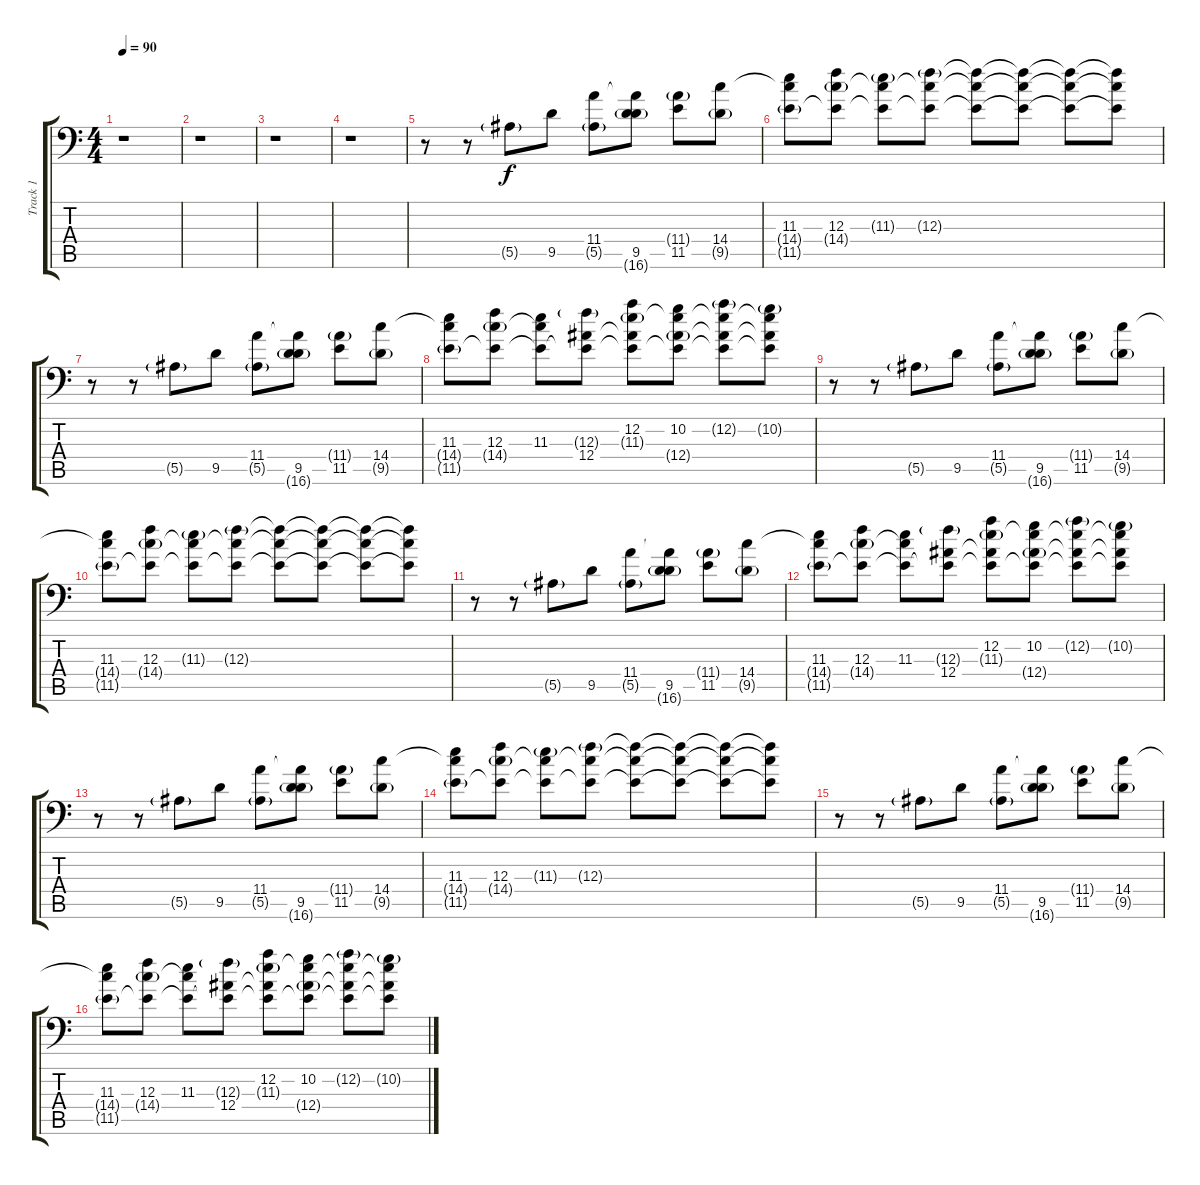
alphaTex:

\track ("Track 1" "Track 1") {instrument electricguitarjazz}
\staff {score tabs}
\tuning (D4 A3 F3 Bb2 F2 Bb1) {hide}
\ts (4 4)
\tempo 90
\clef f4
\ks c
r.1{dy f instrument electricguitarjazz} |
r.1 |
r.1 |
r.1 |
r.8 r.8 5.5{g}.8 9.5.8 (11.4 5.5{g}).8 (11.4{t} 9.5 16.6{g}).8 (11.4{g} 11.5).8 (14.4 9.5{g}).8 |
(11.3 14.4{t} 11.5{g}).8 (12.3 14.4{g} 11.5{t}).8 (11.3{g} 14.4{t} 11.5{t}).8 (12.3{g} 14.4{t} 11.5{t}).8 (12.3{t} 14.4{t} 11.5{t}).8 (12.3{t} 14.4{t} 11.5{t}).8 (12.3{t} 14.4{t} 11.5{t}).8 (12.3{t} 14.4{t} 11.5{t}).8 |
r.8 r.8 5.5{g}.8 9.5.8 (11.4 5.5{g}).8 (11.4{t} 9.5 16.6{g}).8 (11.4{g} 11.5).8 (14.4 9.5{g}).8 |
(11.3 14.4{t} 11.5{g}).8 (12.3 14.4{g} 11.5{t}).8 (11.3 14.4{t} 11.5{t}).8 (12.3{g} 12.4 11.5{t}).8 (12.2 11.3{g} 12.4{t} 11.5{t}).8 (10.2 11.3{t} 12.4{g} 11.5{t}).8 (12.2{g} 11.3{t} 12.4{t} 11.5{t}).8 (10.2{g} 11.3{t} 12.4{t} 11.5{t}).8 |
r.8 r.8 5.5{g}.8 9.5.8 (11.4 5.5{g}).8 (11.4{t} 9.5 16.6{g}).8 (11.4{g} 11.5).8 (14.4 9.5{g}).8 |
(11.3 14.4{t} 11.5{g}).8 (12.3 14.4{g} 11.5{t}).8 (11.3{g} 14.4{t} 11.5{t}).8 (12.3{g} 14.4{t} 11.5{t}).8 (12.3{t} 14.4{t} 11.5{t}).8 (12.3{t} 14.4{t} 11.5{t}).8 (12.3{t} 14.4{t} 11.5{t}).8 (12.3{t} 14.4{t} 11.5{t}).8 |
r.8 r.8 5.5{g}.8 9.5.8 (11.4 5.5{g}).8 (11.4{t} 9.5 16.6{g}).8 (11.4{g} 11.5).8 (14.4 9.5{g}).8 |
(11.3 14.4{t} 11.5{g}).8 (12.3 14.4{g} 11.5{t}).8 (11.3 14.4{t} 11.5{t}).8 (12.3{g} 12.4 11.5{t}).8 (12.2 11.3{g} 12.4{t} 11.5{t}).8 (10.2 11.3{t} 12.4{g} 11.5{t}).8 (12.2{g} 11.3{t} 12.4{t} 11.5{t}).8 (10.2{g} 11.3{t} 12.4{t} 11.5{t}).8 |
r.8 r.8 5.5{g}.8 9.5.8 (11.4 5.5{g}).8 (11.4{t} 9.5 16.6{g}).8 (11.4{g} 11.5).8 (14.4 9.5{g}).8 |
(11.3 14.4{t} 11.5{g}).8 (12.3 14.4{g} 11.5{t}).8 (11.3{g} 14.4{t} 11.5{t}).8 (12.3{g} 14.4{t} 11.5{t}).8 (12.3{t} 14.4{t} 11.5{t}).8 (12.3{t} 14.4{t} 11.5{t}).8 (12.3{t} 14.4{t} 11.5{t}).8 (12.3{t} 14.4{t} 11.5{t}).8 |
r.8 r.8 5.5{g}.8 9.5.8 (11.4 5.5{g}).8 (11.4{t} 9.5 16.6{g}).8 (11.4{g} 11.5).8 (14.4 9.5{g}).8 |
(11.3 14.4{t} 11.5{g}).8 (12.3 14.4{g} 11.5{t}).8 (11.3 14.4{t} 11.5{t}).8 (12.3{g} 12.4 11.5{t}).8 (12.2 11.3{g} 12.4{t} 11.5{t}).8 (10.2 11.3{t} 12.4{g} 11.5{t}).8 (12.2{g} 11.3{t} 12.4{t} 11.5{t}).8 (10.2{g} 11.3{t} 12.4{t} 11.5{t}).8
